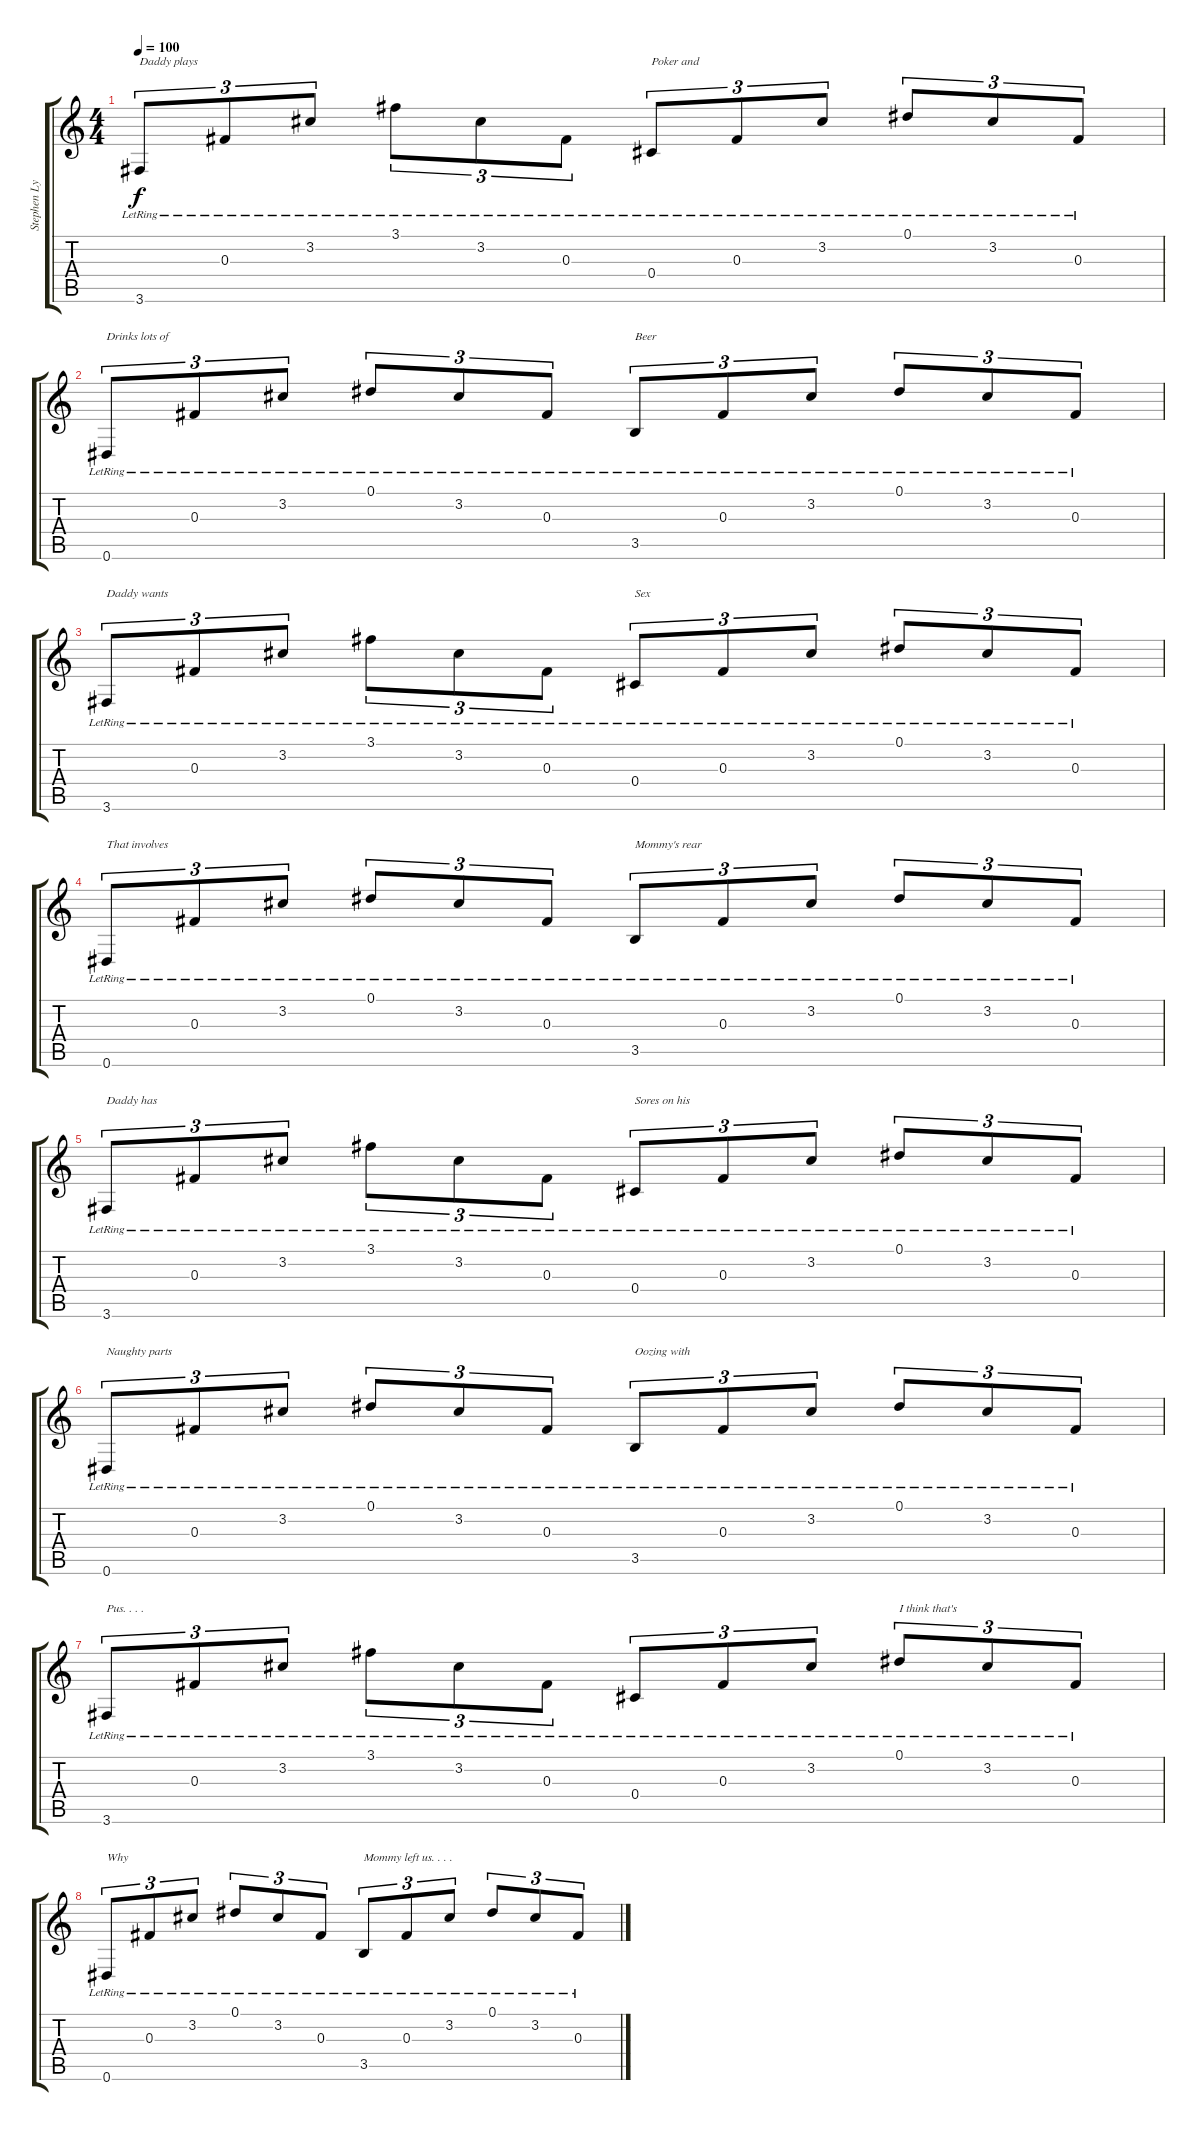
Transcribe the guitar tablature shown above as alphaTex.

\track ("Stephen Lynch" "Stephen Ly") {instrument acousticguitarsteel}
\staff {score tabs}
\tuning (Eb4 Bb3 Gb3 Db3 Ab2 Eb2) {hide}
\ts (4 4)
\tempo 100
\clef g2
\ks c
3.6{lr}.8{tu (3 2) txt "Daddy plays" dy f} 0.3{lr}.8{tu (3 2)} 3.2{lr}.8{tu (3 2)} 3.1{lr}.8{tu (3 2)} 3.2{lr}.8{tu (3 2)} 0.3{lr}.8{tu (3 2)} 0.4{lr}.8{tu (3 2) txt "Poker and"} 0.3{lr}.8{tu (3 2)} 3.2{lr}.8{tu (3 2)} 0.1{lr}.8{tu (3 2)} 3.2{lr}.8{tu (3 2)} 0.3{lr}.8{tu (3 2)} |
0.6{lr}.8{tu (3 2) txt "Drinks lots of"} 0.3{lr}.8{tu (3 2)} 3.2{lr}.8{tu (3 2)} 0.1{lr}.8{tu (3 2)} 3.2{lr}.8{tu (3 2)} 0.3{lr}.8{tu (3 2)} 3.5{lr}.8{tu (3 2) txt "Beer"} 0.3{lr}.8{tu (3 2)} 3.2{lr}.8{tu (3 2)} 0.1{lr}.8{tu (3 2)} 3.2{lr}.8{tu (3 2)} 0.3{lr}.8{tu (3 2)} |
3.6{lr}.8{tu (3 2) txt "Daddy wants"} 0.3{lr}.8{tu (3 2)} 3.2{lr}.8{tu (3 2)} 3.1{lr}.8{tu (3 2)} 3.2{lr}.8{tu (3 2)} 0.3{lr}.8{tu (3 2)} 0.4{lr}.8{tu (3 2) txt "Sex"} 0.3{lr}.8{tu (3 2)} 3.2{lr}.8{tu (3 2)} 0.1{lr}.8{tu (3 2)} 3.2{lr}.8{tu (3 2)} 0.3{lr}.8{tu (3 2)} |
0.6{lr}.8{tu (3 2) txt "That involves"} 0.3{lr}.8{tu (3 2)} 3.2{lr}.8{tu (3 2)} 0.1{lr}.8{tu (3 2)} 3.2{lr}.8{tu (3 2)} 0.3{lr}.8{tu (3 2)} 3.5{lr}.8{tu (3 2) txt "Mommy's rear"} 0.3{lr}.8{tu (3 2)} 3.2{lr}.8{tu (3 2)} 0.1{lr}.8{tu (3 2)} 3.2{lr}.8{tu (3 2)} 0.3{lr}.8{tu (3 2)} |
3.6{lr}.8{tu (3 2) txt "Daddy has"} 0.3{lr}.8{tu (3 2)} 3.2{lr}.8{tu (3 2)} 3.1{lr}.8{tu (3 2)} 3.2{lr}.8{tu (3 2)} 0.3{lr}.8{tu (3 2)} 0.4{lr}.8{tu (3 2) txt "Sores on his"} 0.3{lr}.8{tu (3 2)} 3.2{lr}.8{tu (3 2)} 0.1{lr}.8{tu (3 2)} 3.2{lr}.8{tu (3 2)} 0.3{lr}.8{tu (3 2)} |
0.6{lr}.8{tu (3 2) txt "Naughty parts"} 0.3{lr}.8{tu (3 2)} 3.2{lr}.8{tu (3 2)} 0.1{lr}.8{tu (3 2)} 3.2{lr}.8{tu (3 2)} 0.3{lr}.8{tu (3 2)} 3.5{lr}.8{tu (3 2) txt "Oozing with"} 0.3{lr}.8{tu (3 2)} 3.2{lr}.8{tu (3 2)} 0.1{lr}.8{tu (3 2)} 3.2{lr}.8{tu (3 2)} 0.3{lr}.8{tu (3 2)} |
3.6{lr}.8{tu (3 2) txt "Pus. . . ."} 0.3{lr}.8{tu (3 2)} 3.2{lr}.8{tu (3 2)} 3.1{lr}.8{tu (3 2)} 3.2{lr}.8{tu (3 2)} 0.3{lr}.8{tu (3 2)} 0.4{lr}.8{tu (3 2)} 0.3{lr}.8{tu (3 2)} 3.2{lr}.8{tu (3 2)} 0.1{lr}.8{tu (3 2) txt "I think that's"} 3.2{lr}.8{tu (3 2)} 0.3{lr}.8{tu (3 2)} |
0.6{lr}.8{tu (3 2) txt "Why"} 0.3{lr}.8{tu (3 2)} 3.2{lr}.8{tu (3 2)} 0.1{lr}.8{tu (3 2)} 3.2{lr}.8{tu (3 2)} 0.3{lr}.8{tu (3 2)} 3.5{lr}.8{tu (3 2) txt "Mommy left us. . . ."} 0.3{lr}.8{tu (3 2)} 3.2{lr}.8{tu (3 2)} 0.1{lr}.8{tu (3 2)} 3.2{lr}.8{tu (3 2)} 0.3{lr}.8{tu (3 2)}
